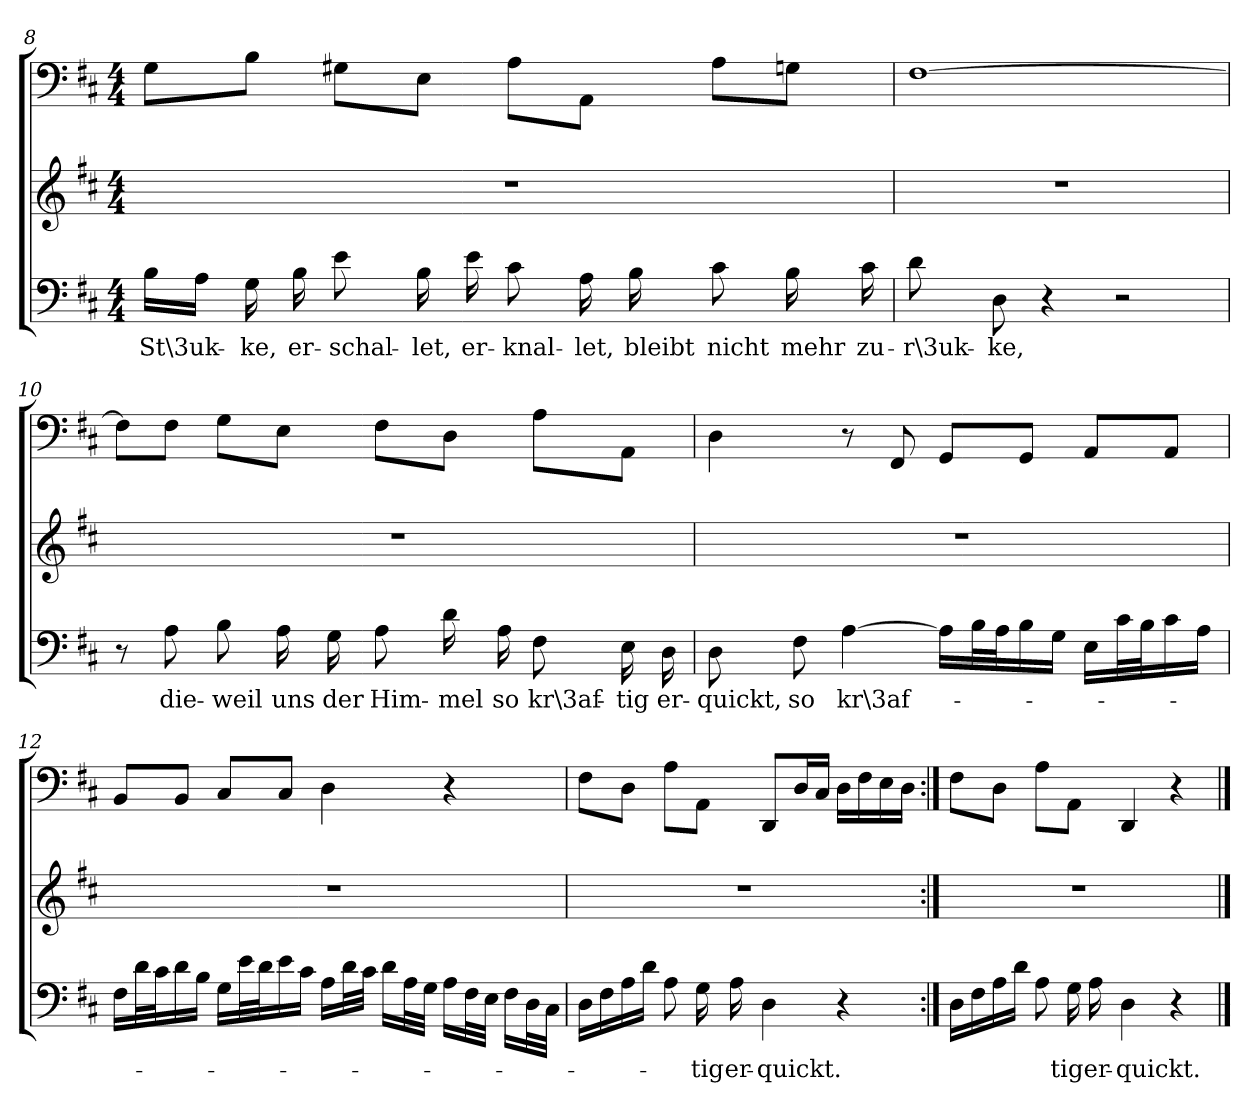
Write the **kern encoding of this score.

**kern	**text	**kern	**kern
*part3	*part3	*part2	*part1
*staff3	*staff3	*staff2	*staff1
*clefF4	*	*clefG2	*clefF4
*k[f#c#]	*	*k[f#c#]	*k[f#c#]
*D:	*	*D:	*D:
*M4/4	*	*M4/4	*M4/4
=8	=8	=8	=8
16B\LL	St\3uk-	1r	8G\L
16A\JJ	.	.	.
16G\	-ke,	.	8B\J
16B\	er-	.	.
8e\	-schal-	.	8G#X\L
16B\	-let,	.	8E\J
16e\	er-	.	.
8c#\	-knal-	.	8A\L
16A\	-let,	.	8AA\J
16B\	bleibt	.	.
8c#\	nicht	.	8A\L
16B\	mehr	.	8Gn\J
16c#\	zu-	.	.
=9	=9	=9	=9
8d\	-r\3uk-	1r	[1F#
8D\	-ke,	.	.
4r	.	.	.
2r	.	.	.
=10	=10	=10	=10
8r	.	1r	8F#\L]
8A\	die-	.	8F#\J
8B\	-weil	.	8G\L
16A\	uns	.	8E\J
16G\	der	.	.
8A\	Him-	.	8F#\L
16d\	-mel	.	8D\J
16A\	so	.	.
8F#\	kr\3af-	.	8A\L
16E\	-tig	.	8AA\J
16D\	er-	.	.
=11	=11	=11	=11
8D\	-quickt,	1r	4D\
8F#\	so	.	.
[4A\	kr\3af-	.	8r
.	.	.	8FF#/
16A\LL]	.	.	8GG/L
32B\L	.	.	.
32A\J	.	.	.
16B\	.	.	8GG/J
16G\JJ	.	.	.
16E\LL	.	.	8AA/L
32c#\L	.	.	.
32B\J	.	.	.
16c#\	.	.	8AA/J
16A\JJ	.	.	.
=12	=12	=12	=12
16F#\LL	.	1r	8BB/L
32d\L	.	.	.
32c#\J	.	.	.
16d\	.	.	8BB/J
16B\JJ	.	.	.
16G\LL	.	.	8C#/L
32e\L	.	.	.
32d\J	.	.	.
16e\	.	.	8C#/J
16c#\JJ	.	.	.
16A\LL	.	.	4D\
32d\L	.	.	.
32c#\JJJ	.	.	.
16d\LL	.	.	.
32A\L	.	.	.
32G\JJJ	.	.	.
16A\LL	.	.	4r
32F#\L	.	.	.
32E\JJJ	.	.	.
16F#\LL	.	.	.
32D\L	.	.	.
32C#\JJJ	.	.	.
=13	=13	=13	=13
16D\LL	.	1r	8F#\L
16F#\	.	.	.
16A\	.	.	8D\J
16d\JJ	.	.	.
8A\	.	.	8A\L
16G\	-tig	.	8AA\J
16A\	er-	.	.
4D\	-quickt.	.	8DD/L
.	.	.	16D/L
.	.	.	16C#/JJ
4r	.	.	16D\LL
.	.	.	16F#\
.	.	.	16E\
.	.	.	16D\JJ
=13:|!	=13:|!	=13:|!	=13:|!
16D\LL	.	1r	8F#\L
16F#\	.	.	.
16A\	.	.	8D\J
16d\JJ	.	.	.
8A\	.	.	8A\L
16G\	tig	.	8AA\J
16A\	er-	.	.
4D\	-quickt.	.	4DD/
4r	.	.	4r
==	==	==	==
*-	*-	*-	*-
